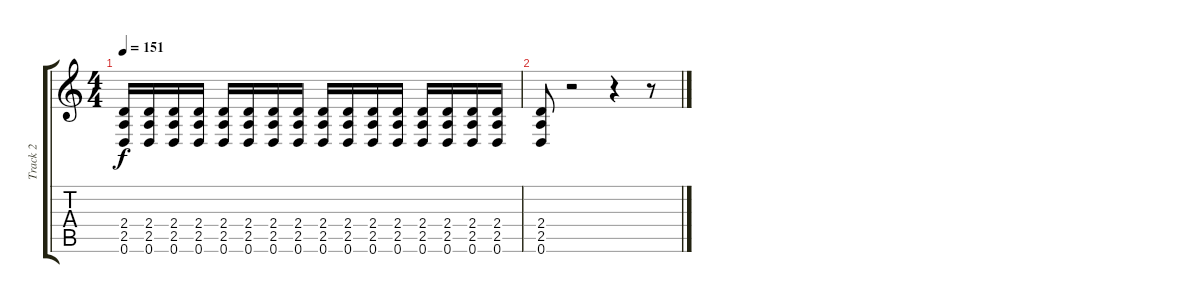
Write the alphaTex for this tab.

\track ("Track 2" "Track 2") {instrument distortionguitar}
\staff {score tabs}
\tuning (D4 A3 F3 C3 G2 D2) {hide}
\ts (4 4)
\tempo 151
\clef g2
\ks c
(2.4 2.5 0.6).16{dy f} (2.4 2.5 0.6).16 (2.4 2.5 0.6).16 (2.4 2.5 0.6).16 (2.4 2.5 0.6).16 (2.4 2.5 0.6).16 (2.4 2.5 0.6).16 (2.4 2.5 0.6).16 (2.4 2.5 0.6).16 (2.4 2.5 0.6).16 (2.4 2.5 0.6).16 (2.4 2.5 0.6).16 (2.4 2.5 0.6).16 (2.4 2.5 0.6).16 (2.4 2.5 0.6).16 (2.4 2.5 0.6).16 |
(2.4 2.5 0.6).8 r.2 r.4 r.8
